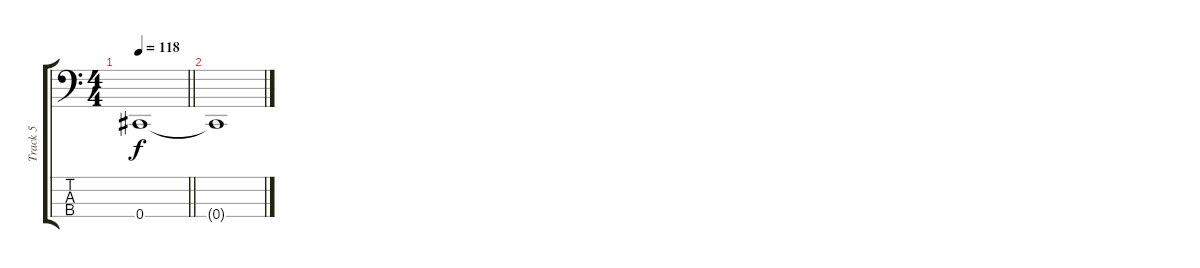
\track ("Track 5" "Track 5") {instrument electricbassfinger}
\staff {score tabs}
\tuning (Gb2 Db2 Ab1 Db1) {hide}
\ts (4 4)
\tempo 118
\clef f4
\barLineRight lightlight
\ks c
0.4{t}.1{dy f} |
0.4{t}.1
